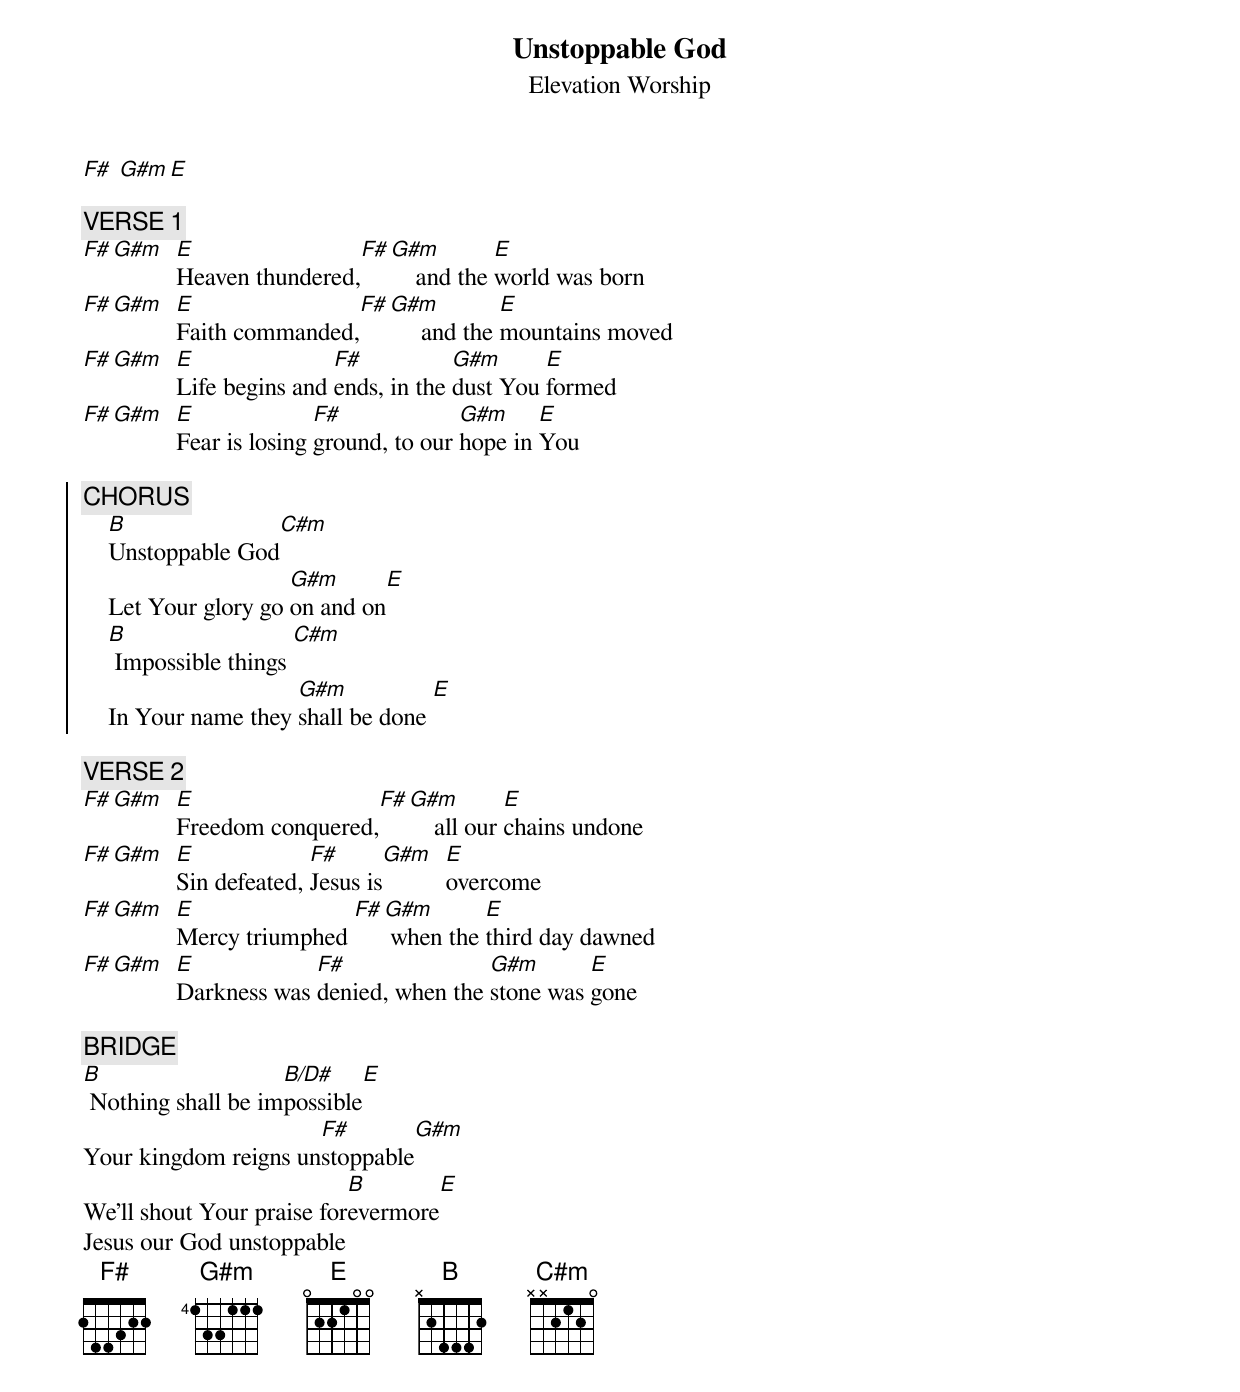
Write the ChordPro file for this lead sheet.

{title:Unstoppable God}
{subtitle:Elevation Worship}
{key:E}
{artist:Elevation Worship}
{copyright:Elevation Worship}

[F#] [G#m][E]

{comment:VERSE 1}
{start_of_verse}
[F#][G#m]  [E]Heaven thundered,[F#][G#m]    and the [E]world was born
[F#][G#m]  [E]Faith commanded,[F#][G#m]     and the [E]mountains moved
[F#][G#m]  [E]Life begins and [F#]ends, in the [G#m]dust You [E]formed
[F#][G#m]  [E]Fear is losing [F#]ground, to our [G#m]hope in [E]You
{end_of_verse}

{start_of_chorus}
{comment:CHORUS}
    [B]Unstoppable God[C#m]
    Let Your glory go [G#m]on and on[E]
    [B] Impossible things [C#m]
    In Your name they [G#m]shall be done [E]
{end_of_chorus}

{comment:VERSE 2}
{start_of_verse}
[F#][G#m]  [E]Freedom conquered,[F#][G#m]    all our [E]chains undone
[F#][G#m]  [E]Sin defeated, [F#]Jesus is[G#m]  [E]overcome
[F#][G#m]  [E]Mercy triumphed [F#][G#m] when the [E]third day dawned
[F#][G#m]  [E]Darkness was [F#]denied, when the [G#m]stone was [E]gone
{end_of_verse}

{{PAGE_BREAK}}
{start_of_verse}
{comment:BRIDGE}
[B] Nothing shall be im[B/D#]possible[E]
Your kingdom reigns un[F#]stoppable[G#m]
We'll shout Your praise for[B]evermore[E]
Jesus our God unstoppable
{end_of_verse}
